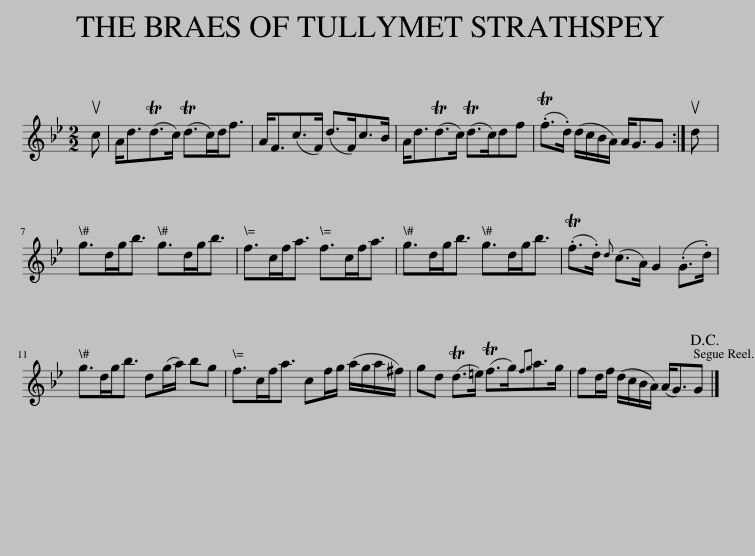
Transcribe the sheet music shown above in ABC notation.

X:1
L:1/8
M:2/2
I:linebreak $
K:Gmin
V:1 treble
V:1
 uc | A<d(Td>c) (Td>c)d<f | A<F(c>F) (d>F)c>B | A<d(Td>c) (Td>c)df | (.Tf>.d) (d/c/B/A/) A<GG :| %5
 ud |$ g>dg<b g>dg<b | f>cf<a f>cf<a | g>dg<b g>dg<b | (.Tf>.d){d} (c>A) G2 (.G>.d) |$ %10
 g>dg<b d(g/a/) bg | f>cf<a cf/g/ (a/g/a/^f/) | gd (Td>=e) (Tf>g){fg}a>g | fd/f/ (d/c/B/A/) (A<G)G!D.C.! |] %14
